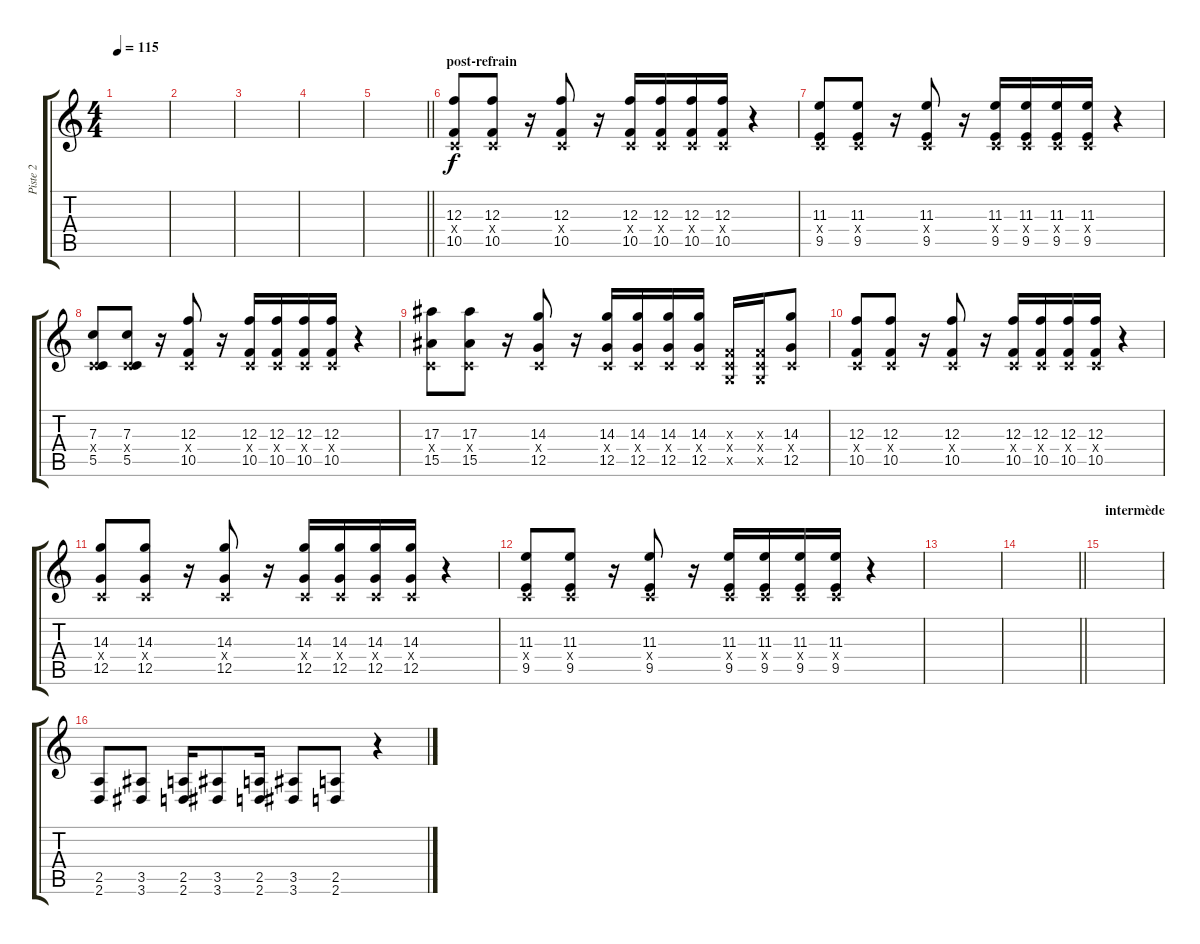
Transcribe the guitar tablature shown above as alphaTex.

\track ("Piste 2" "Piste 2") {instrument distortionguitar}
\staff {score tabs}
\tuning (D4 A3 F3 C3 G2 C2) {hide}
\ts (4 4)
\tempo 115
\clef g2
\ks c
|
|
|
|
\barLineRight lightlight
|
\section ("" "post-refrain")
(12.3 0.4{x} 10.5).8 (12.3 0.4{x} 10.5).8 r.16 (12.3 0.4{x} 10.5).8 r.16 (12.3 0.4{x} 10.5).16 (12.3 0.4{x} 10.5).16 (12.3 0.4{x} 10.5).16 (12.3 0.4{x} 10.5).16 r.4 |
(11.3 0.4{x} 9.5).8 (11.3 0.4{x} 9.5).8 r.16 (11.3 0.4{x} 9.5).8 r.16 (11.3 0.4{x} 9.5).16 (11.3 0.4{x} 9.5).16 (11.3 0.4{x} 9.5).16 (11.3 0.4{x} 9.5).16 r.4 |
(7.3 0.4{x} 5.5).8 (7.3 0.4{x} 5.5).8 r.16 (12.3 0.4{x} 10.5).8 r.16 (12.3 0.4{x} 10.5).16 (12.3 0.4{x} 10.5).16 (12.3 0.4{x} 10.5).16 (12.3 0.4{x} 10.5).16 r.4 |
(17.3 0.4{x} 15.5).8 (17.3 0.4{x} 15.5).8 r.16 (14.3 0.4{x} 12.5).8 r.16 (14.3 0.4{x} 12.5).16 (14.3 0.4{x} 12.5).16 (14.3 0.4{x} 12.5).16 (14.3 0.4{x} 12.5).16 (0.3{x} 0.4{x} 0.5{x}).16 (0.3{x} 0.4{x} 0.5{x}).16 (14.3 0.4{x} 12.5).8 |
(12.3 0.4{x} 10.5).8 (12.3 0.4{x} 10.5).8 r.16 (12.3 0.4{x} 10.5).8 r.16 (12.3 0.4{x} 10.5).16 (12.3 0.4{x} 10.5).16 (12.3 0.4{x} 10.5).16 (12.3 0.4{x} 10.5).16 r.4 |
(14.3 0.4{x} 12.5).8 (14.3 0.4{x} 12.5).8 r.16 (14.3 0.4{x} 12.5).8 r.16 (14.3 0.4{x} 12.5).16 (14.3 0.4{x} 12.5).16 (14.3 0.4{x} 12.5).16 (14.3 0.4{x} 12.5).16 r.4 |
(11.3 0.4{x} 9.5).8 (11.3 0.4{x} 9.5).8 r.16 (11.3 0.4{x} 9.5).8 r.16 (11.3 0.4{x} 9.5).16 (11.3 0.4{x} 9.5).16 (11.3 0.4{x} 9.5).16 (11.3 0.4{x} 9.5).16 r.4 |
|
\barLineRight lightlight
|
\section ("" "intermède")
|
(2.5 2.6).8{balance 16} (3.5 3.6).8 (2.5 2.6).16 (3.5 3.6).8 (2.5 2.6).16 (3.5 3.6).8 (2.5 2.6).8 r.4
